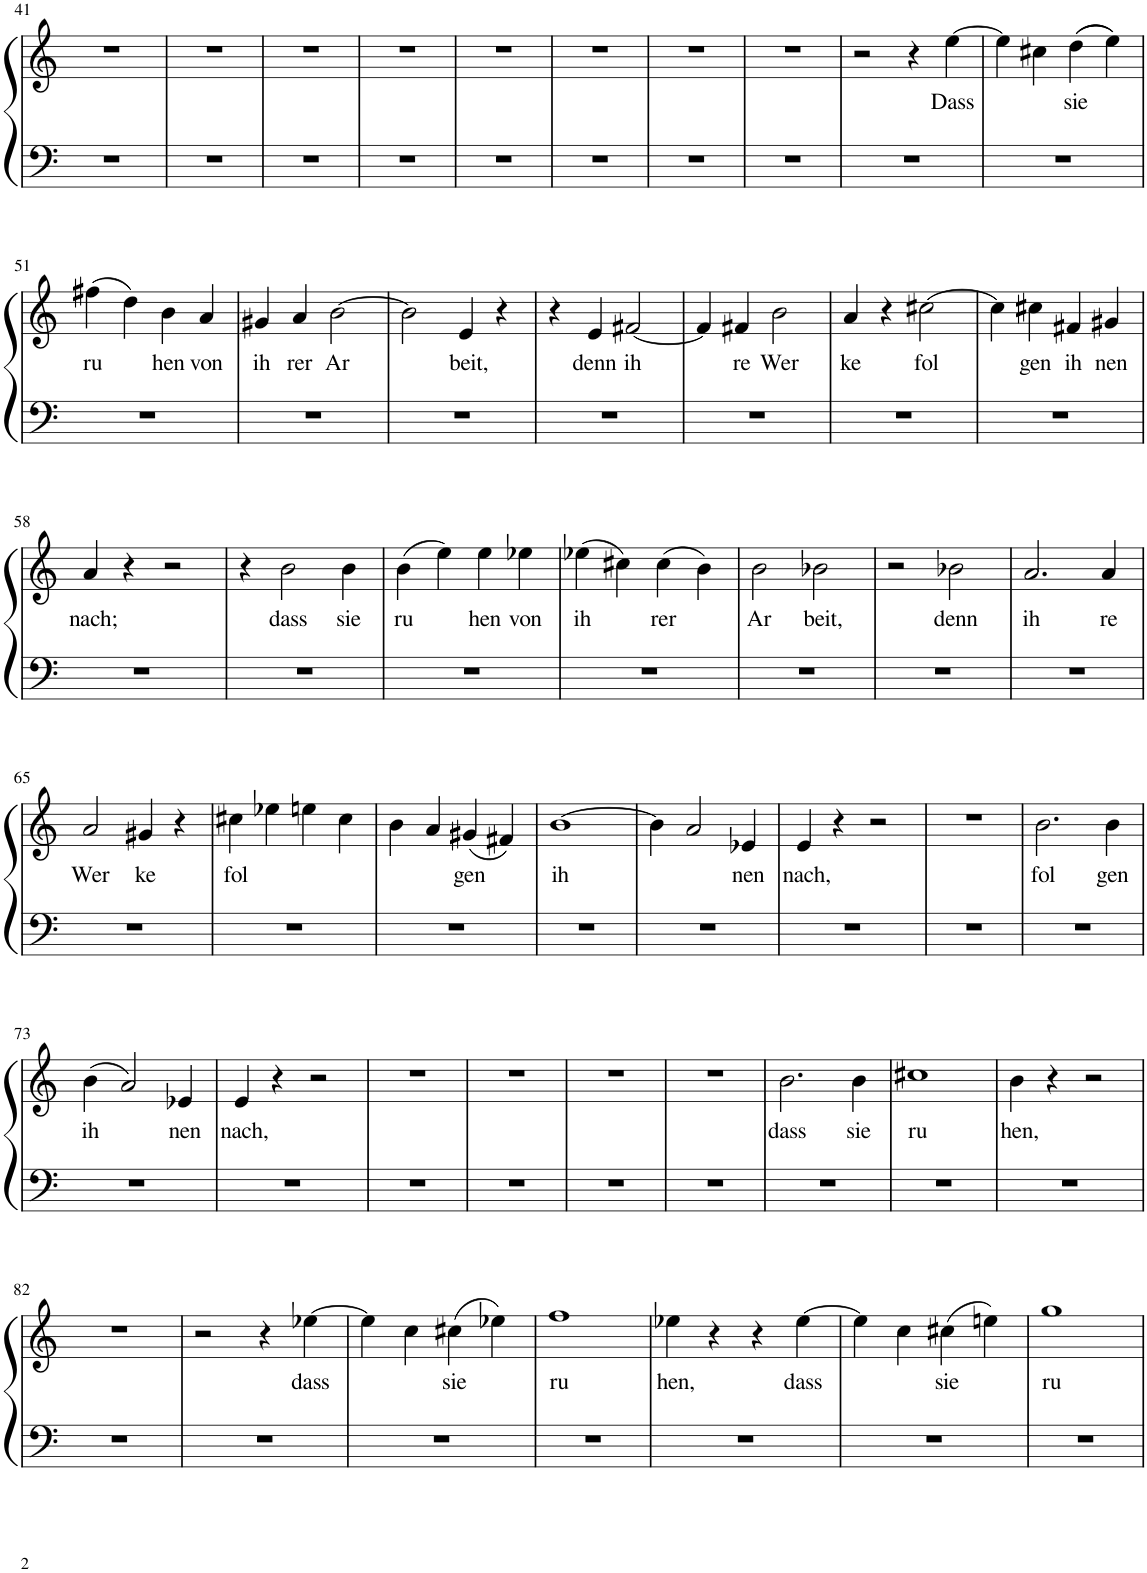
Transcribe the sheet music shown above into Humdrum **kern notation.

**kern	**kern	**text
*part1	*part1	*part1
*staff2	*staff1	*staff1
*I"Piano	*	*
*I'Pno.	*	*
!!LO:PB:g=z
*clefF4	*clefG2	*
*k[]	*k[]	*
*M4/4	*M4/4	*
=41	=41	=41
1r	1r	.
=42	=42	=42
1r	1r	.
=43	=43	=43
1r	1r	.
=44	=44	=44
1r	1r	.
=45	=45	=45
1r	1r	.
=46	=46	=46
1r	1r	.
=47	=47	=47
1r	1r	.
=48	=48	=48
1r	1r	.
=49	=49	=49
1r	2r	.
.	4r	.
!	!	!LO:LY:b
.	[4ee\	Dass
=50	=50	=50
1r	4ee\]	.
.	4cc#X\	.
!	!	!LO:LY:b
.	((4dd\	sie
.	4ee\))	.
!!LO:LB:g=z
=51	=51	=51
!	!	!LO:LY:b
1r	(4ff#X\	ru
.	4dd\)	.
!	!	!LO:LY:b
.	4b\	hen
!	!	!LO:LY:b
.	4a/	von
=52	=52	=52
!	!	!LO:LY:b
1r	4g#X/	ih
!	!	!LO:LY:b
.	4a/	rer
!	!	!LO:LY:b
.	[2b\	Ar
=53	=53	=53
1r	2b\]	.
!	!	!LO:LY:b
.	4e/	beit,
.	4r	.
=54	=54	=54
1r	4r	.
!	!	!LO:LY:b
.	4e/	denn
!	!	!LO:LY:b
.	[2f#X/	ih
=55	=55	=55
1r	4f#/]	.
!	!	!LO:LY:b
.	4f#X/	re
!	!	!LO:LY:b
.	2b\	Wer
=56	=56	=56
!	!	!LO:LY:b
1r	4a/	ke
.	4r	.
!	!	!LO:LY:b
.	[2cc#X\	fol
=57	=57	=57
1r	4cc#\]	.
!	!	!LO:LY:b
.	4cc#X\	gen
!	!	!LO:LY:b
.	4f#X/	ih
!	!	!LO:LY:b
.	4g#X/	nen
!!LO:LB:g=z
=58	=58	=58
!	!	!LO:LY:b
1r	4a/	nach;
.	4r	.
.	2r	.
=59	=59	=59
1r	4r	.
!	!	!LO:LY:b
.	2b\	dass
!	!	!LO:LY:b
.	4b\	sie
=60	=60	=60
!	!	!LO:LY:b
1r	(4b\	ru
.	4ee\)	.
!	!	!LO:LY:b
.	4ee\	hen
!	!	!LO:LY:b
.	4ee-X\	von
=61	=61	=61
!	!	!LO:LY:b
1r	(4ee-X\	ih
.	4cc#X\)	.
!	!	!LO:LY:b
.	(4cc#\	rer
.	4b\)	.
=62	=62	=62
!	!	!LO:LY:b
1r	2b\	Ar
!	!	!LO:LY:b
.	2b-X\	beit,
=63	=63	=63
1r	2r	.
!	!	!LO:LY:b
.	2b-X\	denn
=64	=64	=64
!	!	!LO:LY:b
1r	2.a/	ih
!	!	!LO:LY:b
.	4a/	re
!!LO:LB:g=z
=65	=65	=65
!	!	!LO:LY:b
1r	2a/	Wer
!	!	!LO:LY:b
.	4g#X/	ke
.	4r	.
=66	=66	=66
!	!	!LO:LY:b
1r	4cc#X\	fol
.	4ee-X\	.
.	4een\	.
.	4cc#\	.
=67	=67	=67
1r	4b\	.
.	4a/	.
!	!	!LO:LY:b
.	(4g#X/	gen
.	4f#X/)	.
=68	=68	=68
!	!	!LO:LY:b
1r	[1b	ih
=69	=69	=69
1r	4b\]	.
.	2a/	.
!	!	!LO:LY:b
.	4e-X/	nen
=70	=70	=70
!	!	!LO:LY:b
1r	4e/	nach,
.	4r	.
.	2r	.
=71	=71	=71
1r	1r	.
=72	=72	=72
!	!	!LO:LY:b
1r	2.b\	fol
!	!	!LO:LY:b
.	4b\	gen
!!LO:LB:g=z
=73	=73	=73
!	!	!LO:LY:b
1r	(4b\	ih
.	2a/)	.
!	!	!LO:LY:b
.	4e-X/	nen
=74	=74	=74
!	!	!LO:LY:b
1r	4e/	nach,
.	4r	.
.	2r	.
=75	=75	=75
1r	1r	.
=76	=76	=76
1r	1r	.
=77	=77	=77
1r	1r	.
=78	=78	=78
1r	1r	.
=79	=79	=79
!	!	!LO:LY:b
1r	2.b\	dass
!	!	!LO:LY:b
.	4b\	sie
=80	=80	=80
!	!	!LO:LY:b
1r	1cc#X	ru
=81	=81	=81
!	!	!LO:LY:b
1r	4b\	hen,
.	4r	.
.	2r	.
!!LO:LB:g=z
=82	=82	=82
1r	1r	.
=83	=83	=83
1r	2r	.
.	4r	.
!	!	!LO:LY:b
.	[4ee-X\	dass
=84	=84	=84
1r	4ee-\]	.
.	4cc\	.
!	!	!LO:LY:b
.	(4cc#X\	sie
.	4ee-X\)	.
=85	=85	=85
!	!	!LO:LY:b
1r	1ff	ru
=86	=86	=86
!	!	!LO:LY:b
1r	4ee-X\	hen,
.	4r	.
.	4r	.
!	!	!LO:LY:b
.	[4ee-\	dass
=87	=87	=87
1r	4ee-\]	.
.	4cc\	.
!	!	!LO:LY:b
.	(4cc#X\	sie
.	4een\)	.
=88	=88	=88
!	!	!LO:LY:b
1r	1gg	ru
=	=	=
*-	*-	*-
